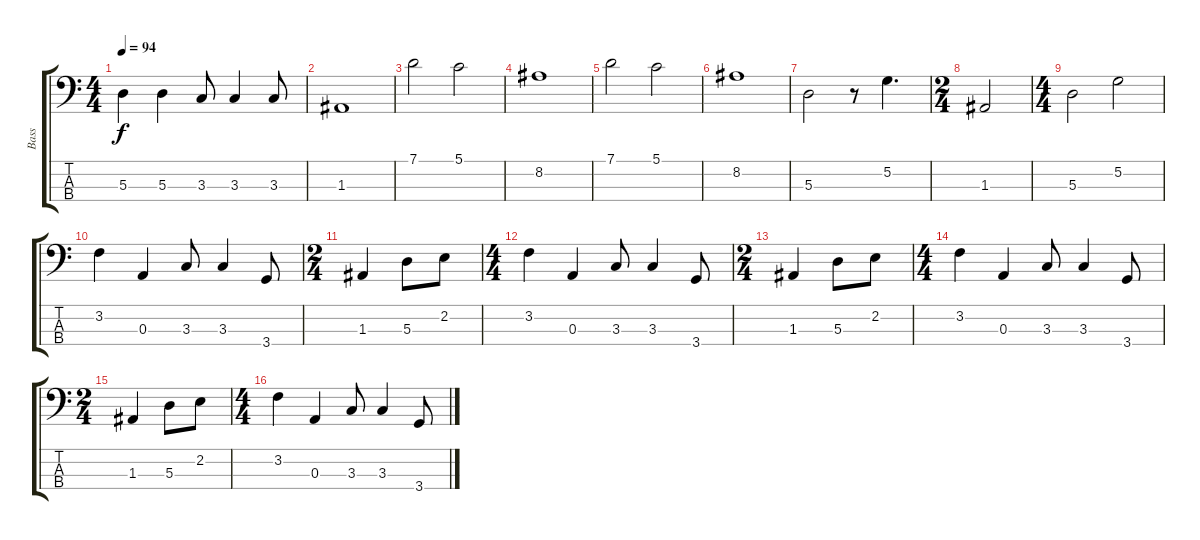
\track ("Bass" "Bass") {instrument electricbassfinger}
\staff {score tabs}
\tuning (G2 D2 A1 E1) {hide}
\ts (4 4)
\tempo 94
\clef f4
\ks c
5.3.4{dy f} 5.3.4 3.3.8 3.3.4 3.3.8 |
1.3.1 |
7.1.2 5.1.2 |
8.2.1 |
7.1.2 5.1.2 |
8.2.1 |
5.3.2 r.8 5.2.4{d} |
\ts (2 4)
1.3.2 |
\ts (4 4)
5.3.2 5.2.2 |
3.2.4 0.3.4 3.3.8 3.3.4 3.4.8 |
\ts (2 4)
1.3.4 5.3.8 2.2.8 |
\ts (4 4)
3.2.4 0.3.4 3.3.8 3.3.4 3.4.8 |
\ts (2 4)
1.3.4 5.3.8 2.2.8 |
\ts (4 4)
3.2.4 0.3.4 3.3.8 3.3.4 3.4.8 |
\ts (2 4)
1.3.4 5.3.8 2.2.8 |
\ts (4 4)
3.2.4 0.3.4 3.3.8 3.3.4 3.4.8
